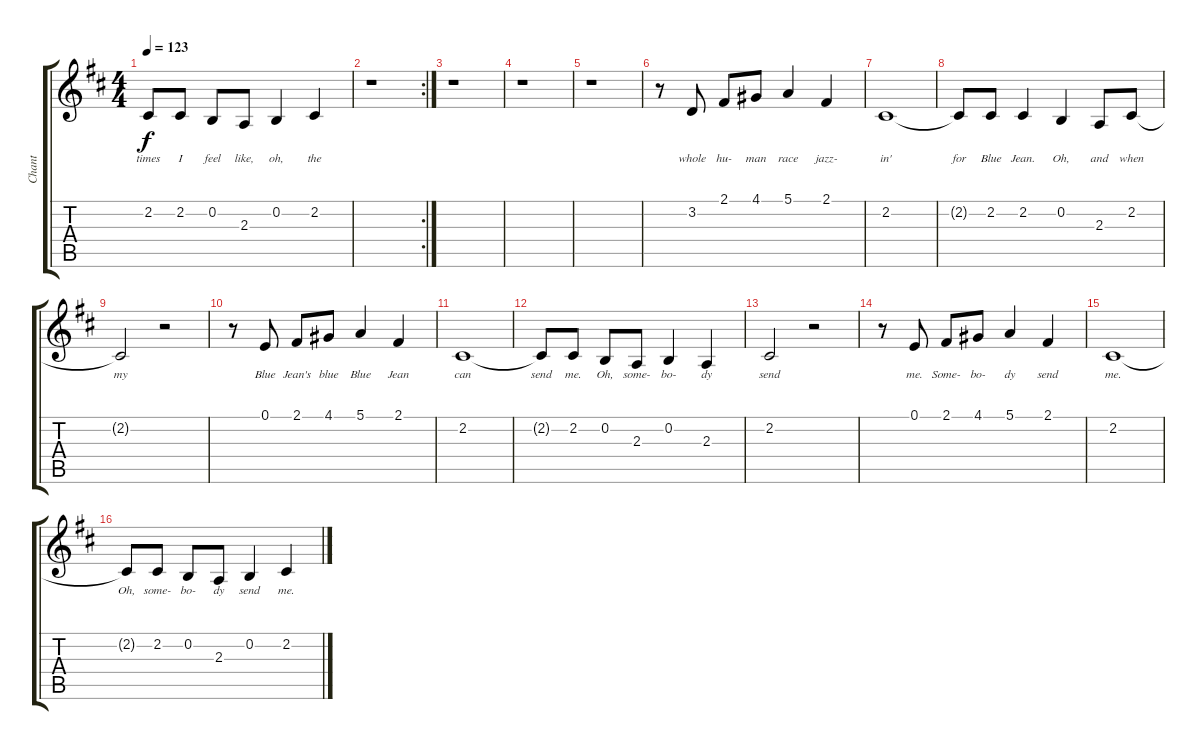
\track ("Chant" "Chant") {instrument baritonesax}
\staff {score tabs}
\tuning (E4 B3 G3 D3 A2 E2) {hide}
\ts (4 4)
\tempo 123
\clef g2
\ks d
2.2{t}.8{lyrics (0 "times") lyrics (1 "") lyrics (2 "") lyrics (3 "") lyrics (4 "") dy f} 2.2.8{lyrics (0 "I") lyrics (1 "") lyrics (2 "") lyrics (3 "") lyrics (4 "")} 0.2.8{lyrics (0 "feel") lyrics (1 "") lyrics (2 "") lyrics (3 "") lyrics (4 "")} 2.3.8{lyrics (0 "like,") lyrics (1 "") lyrics (2 "") lyrics (3 "") lyrics (4 "")} 0.2.4{lyrics (0 "oh,") lyrics (1 "") lyrics (2 "") lyrics (3 "") lyrics (4 "")} 2.2.4{lyrics (0 "the") lyrics (1 "") lyrics (2 "") lyrics (3 "") lyrics (4 "")} |
\rc 2
r.1 |
r.1 |
r.1 |
r.1 |
r.8 3.2.8{lyrics (0 "whole") lyrics (1 "") lyrics (2 "") lyrics (3 "") lyrics (4 "")} 2.1.8{lyrics (0 "hu-") lyrics (1 "") lyrics (2 "") lyrics (3 "") lyrics (4 "")} 4.1.8{lyrics (0 "man") lyrics (1 "") lyrics (2 "") lyrics (3 "") lyrics (4 "")} 5.1.4{lyrics (0 "race") lyrics (1 "") lyrics (2 "") lyrics (3 "") lyrics (4 "")} 2.1.4{lyrics (0 "jazz-") lyrics (1 "") lyrics (2 "") lyrics (3 "") lyrics (4 "")} |
2.2.1{lyrics (0 "in'") lyrics (1 "") lyrics (2 "") lyrics (3 "") lyrics (4 "")} |
2.2{t}.8{lyrics (0 "for") lyrics (1 "") lyrics (2 "") lyrics (3 "") lyrics (4 "")} 2.2.8{lyrics (0 "Blue") lyrics (1 "") lyrics (2 "") lyrics (3 "") lyrics (4 "")} 2.2.4{lyrics (0 "Jean.") lyrics (1 "") lyrics (2 "") lyrics (3 "") lyrics (4 "")} 0.2.4{lyrics (0 "Oh,") lyrics (1 "") lyrics (2 "") lyrics (3 "") lyrics (4 "")} 2.3.8{lyrics (0 "and") lyrics (1 "") lyrics (2 "") lyrics (3 "") lyrics (4 "")} 2.2.8{lyrics (0 "when") lyrics (1 "") lyrics (2 "") lyrics (3 "") lyrics (4 "")} |
2.2{t}.2{lyrics (0 "my") lyrics (1 "") lyrics (2 "") lyrics (3 "") lyrics (4 "")} r.2 |
r.8 0.1.8{lyrics (0 "Blue") lyrics (1 "") lyrics (2 "") lyrics (3 "") lyrics (4 "")} 2.1.8{lyrics (0 "Jean's") lyrics (1 "") lyrics (2 "") lyrics (3 "") lyrics (4 "")} 4.1.8{lyrics (0 "blue") lyrics (1 "") lyrics (2 "") lyrics (3 "") lyrics (4 "")} 5.1.4{lyrics (0 "Blue") lyrics (1 "") lyrics (2 "") lyrics (3 "") lyrics (4 "")} 2.1.4{lyrics (0 "Jean") lyrics (1 "") lyrics (2 "") lyrics (3 "") lyrics (4 "")} |
2.2.1{lyrics (0 "can") lyrics (1 "") lyrics (2 "") lyrics (3 "") lyrics (4 "")} |
2.2{t}.8{lyrics (0 "send") lyrics (1 "") lyrics (2 "") lyrics (3 "") lyrics (4 "")} 2.2.8{lyrics (0 "me.") lyrics (1 "") lyrics (2 "") lyrics (3 "") lyrics (4 "")} 0.2.8{lyrics (0 "Oh,") lyrics (1 "") lyrics (2 "") lyrics (3 "") lyrics (4 "")} 2.3.8{lyrics (0 "some-") lyrics (1 "") lyrics (2 "") lyrics (3 "") lyrics (4 "")} 0.2.4{lyrics (0 "bo-") lyrics (1 "") lyrics (2 "") lyrics (3 "") lyrics (4 "")} 2.3.4{lyrics (0 "dy") lyrics (1 "") lyrics (2 "") lyrics (3 "") lyrics (4 "")} |
2.2.2{lyrics (0 "send") lyrics (1 "") lyrics (2 "") lyrics (3 "") lyrics (4 "")} r.2 |
r.8 0.1.8{lyrics (0 "me.") lyrics (1 "") lyrics (2 "") lyrics (3 "") lyrics (4 "")} 2.1.8{lyrics (0 "Some-") lyrics (1 "") lyrics (2 "") lyrics (3 "") lyrics (4 "")} 4.1.8{lyrics (0 "bo-") lyrics (1 "") lyrics (2 "") lyrics (3 "") lyrics (4 "")} 5.1.4{lyrics (0 "dy") lyrics (1 "") lyrics (2 "") lyrics (3 "") lyrics (4 "")} 2.1.4{lyrics (0 "send") lyrics (1 "") lyrics (2 "") lyrics (3 "") lyrics (4 "")} |
2.2.1{lyrics (0 "me.") lyrics (1 "") lyrics (2 "") lyrics (3 "") lyrics (4 "")} |
2.2{t}.8{lyrics (0 "Oh,") lyrics (1 "") lyrics (2 "") lyrics (3 "") lyrics (4 "")} 2.2.8{lyrics (0 "some-") lyrics (1 "") lyrics (2 "") lyrics (3 "") lyrics (4 "")} 0.2.8{lyrics (0 "bo-") lyrics (1 "") lyrics (2 "") lyrics (3 "") lyrics (4 "")} 2.3.8{lyrics (0 "dy") lyrics (1 "") lyrics (2 "") lyrics (3 "") lyrics (4 "")} 0.2.4{lyrics (0 "send") lyrics (1 "") lyrics (2 "") lyrics (3 "") lyrics (4 "")} 2.2.4{lyrics (0 "me.") lyrics (1 "") lyrics (2 "") lyrics (3 "") lyrics (4 "")}
